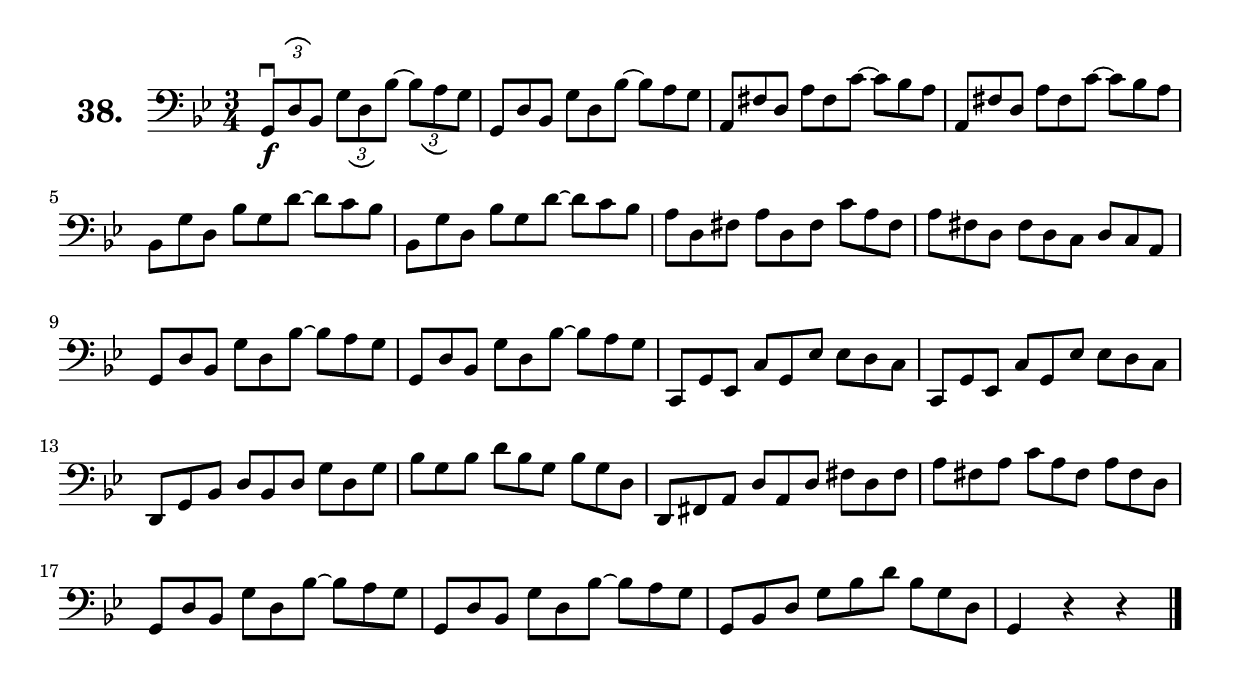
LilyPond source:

\version "2.18.2"

\include "../global-files/tuplet-bow.ily"

\score {
  \new StaffGroup = "" \with {
    instrumentName = \markup { \bold \huge { \larger "38." }}
  }
  <<
    \new Staff = "celloI"
    \relative c {
      \clef bass
      \key bes \major
      \time 3/4

      \tuplet 3/2 4 {
        g8\downbow\f d' bes g' d bes'~ bes a g | %01

        \omit TupletNumber
        \override TupletBracket.stencil = ##f

        g, d' bes g' d bes'~ bes a g           | %02
        a, fis' d a' fis c'~ c bes a           | %03
        a, fis' d a' fis c'~ c bes a           | %04
        bes, g' d bes' g d'~ d c bes           | %05
        bes, g' d bes' g d'~ d c bes           | %06
        a d, fis a d, fis c' a fis             | %07
        a fis d fis d c d c a                  | %08
        g d' bes g' d bes'~ bes a g            | %09
        g, d' bes g' d bes'~ bes a g           | %10
        c,, g' es c' g es' es d c              | %11
        c, g' es c' g es' es d c               | %12
        d, g bes d bes d g d g                 | %13
        bes g bes d bes g bes g d              | %14
        d, fis a d a d fis d fis               | %15
        a fis a c a fis a fis d                | %16
        g, d' bes g' d bes'~ bes a g           | %17
        g, d' bes g' d bes'~ bes a g           | %18
        g, bes d g bes d bes g d               | %19
      }
      g,4 r r \bar "|."                        | %20

    }
  >>
  \layout {
    \printTupletBow
  }
  \midi {}
  \header {
    composer = "Sebastian Lee"
    %opus = "Op. 70"
  }
}
